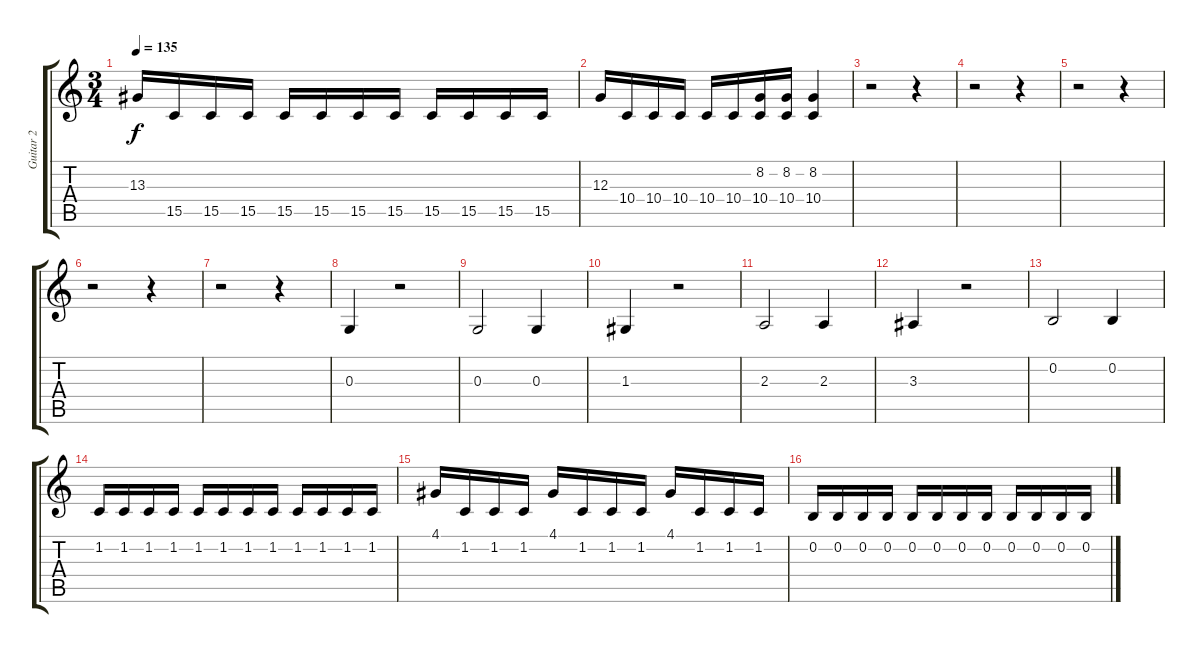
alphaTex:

\track ("Guitar 2" "Guitar 2") {instrument stringensemble1}
\staff {score tabs}
\tuning (E4 B3 G3 D3 A2 E2) {hide}
\ts (3 4)
\tempo 135
\clef g2
\ks c
13.3.16{dy f} 15.5.16 15.5.16 15.5.16 15.5.16 15.5.16 15.5.16 15.5.16 15.5.16 15.5.16 15.5.16 15.5.16 |
12.3.16 10.4.16 10.4.16 10.4.16 10.4.16 10.4.16 (8.2 10.4).16 (8.2 10.4).16 (8.2 10.4).4 |
r.2 r.4 |
r.2 r.4 |
r.2 r.4 |
r.2 r.4 |
r.2 r.4 |
0.3.4 r.2 |
0.3.2 0.3.4 |
1.3.4 r.2 |
2.3.2 2.3.4 |
3.3.4 r.2 |
0.2.2 0.2.4 |
1.2.16 1.2.16 1.2.16 1.2.16 1.2.16 1.2.16 1.2.16 1.2.16 1.2.16 1.2.16 1.2.16 1.2.16 |
4.1.16 1.2.16 1.2.16 1.2.16 4.1.16 1.2.16 1.2.16 1.2.16 4.1.16 1.2.16 1.2.16 1.2.16 |
0.2.16 0.2.16 0.2.16 0.2.16 0.2.16 0.2.16 0.2.16 0.2.16 0.2.16 0.2.16 0.2.16 0.2.16
